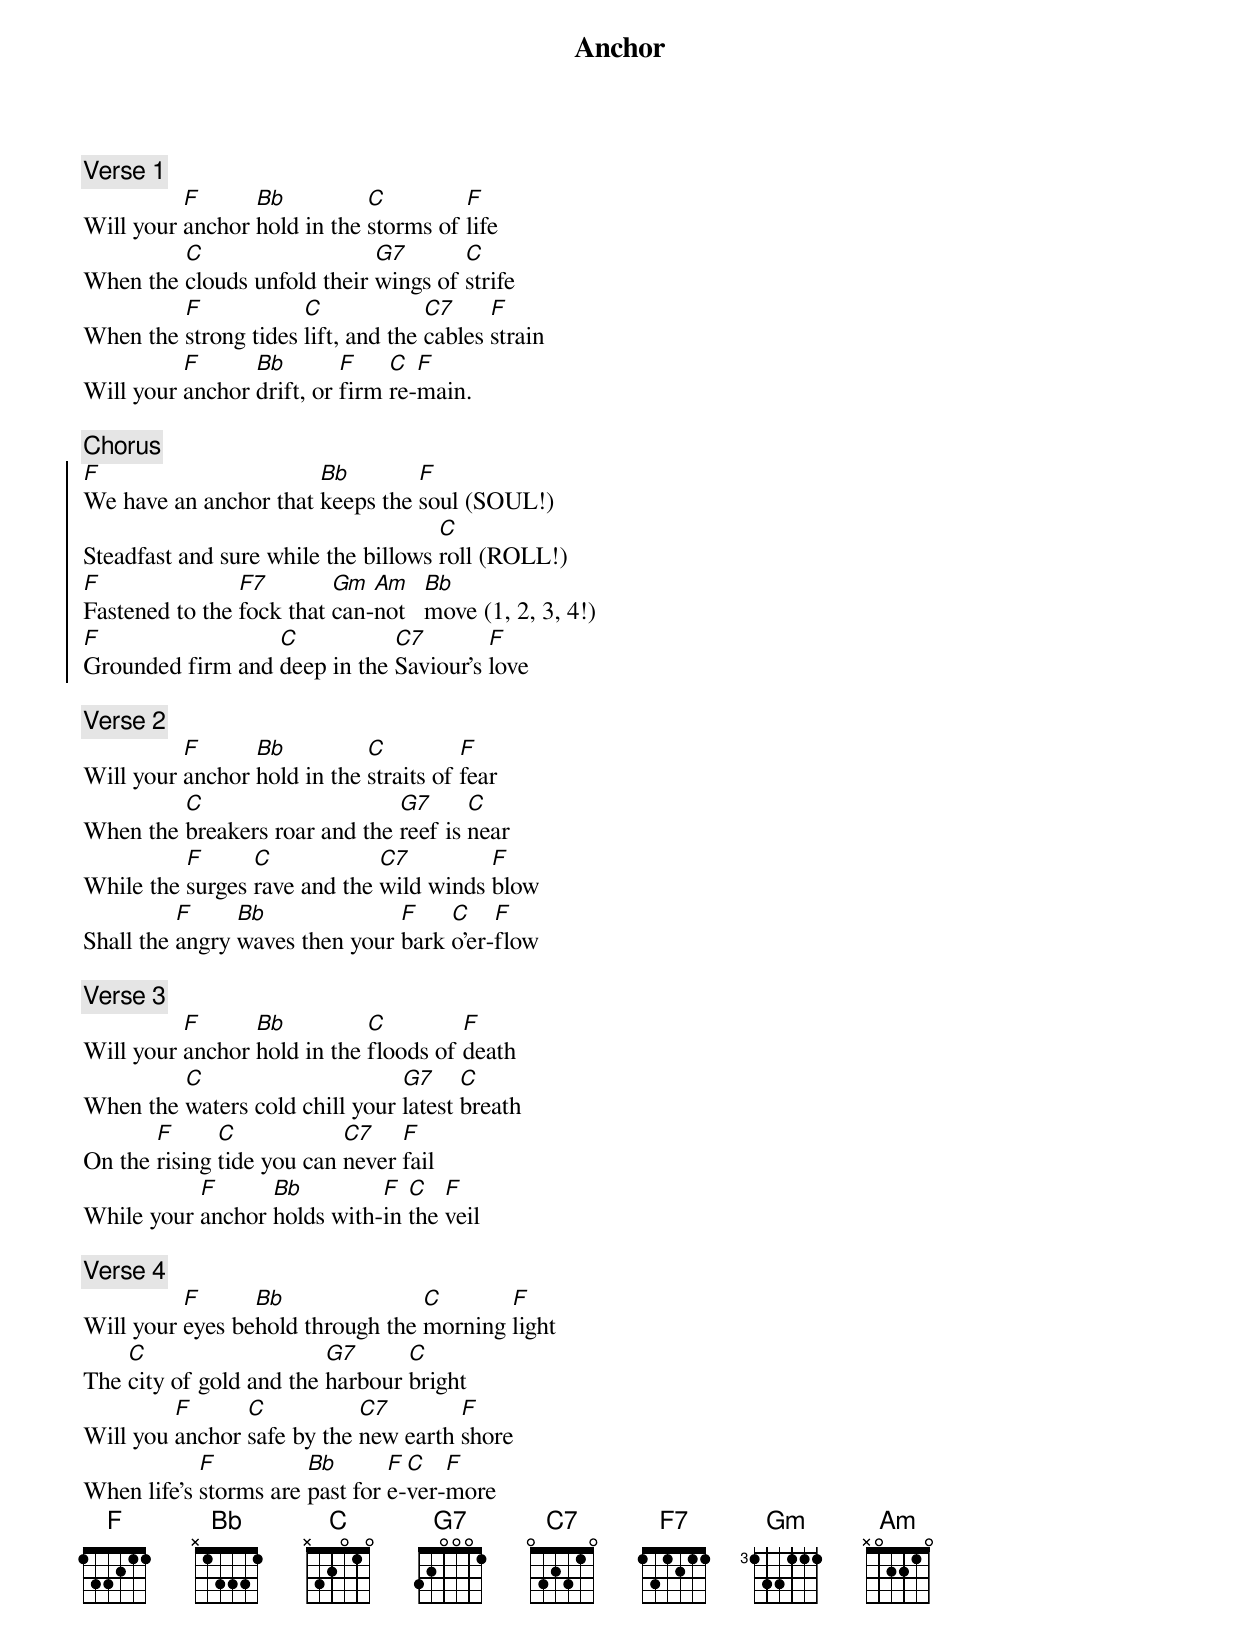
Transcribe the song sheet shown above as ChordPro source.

{t:Anchor}
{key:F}

{c:Verse 1}
Will your [F]anchor [Bb]hold in the [C]storms of [F]life
When the [C]clouds unfold their [G7]wings of [C]strife
When the [F]strong tides [C]lift, and the [C7]cables [F]strain
Will your [F]anchor [Bb]drift, or [F]firm [C]re-[F]main.

{c:Chorus}
{soc}
[F]We have an anchor that [Bb]keeps the [F]soul (SOUL!)
Steadfast and sure while the billows [C]roll (ROLL!)
[F]Fastened to the [F7]fock that [Gm]can-[Am]not   [Bb]move (1, 2, 3, 4!)
[F]Grounded firm and [C]deep in the [C7]Saviour's [F]love
{eoc}

{c:Verse 2}
Will your [F]anchor [Bb]hold in the [C]straits of [F]fear
When the [C]breakers roar and the [G7]reef is [C]near
While the [F]surges [C]rave and the [C7]wild winds [F]blow
Shall the [F]angry [Bb]waves then your [F]bark [C]o'er-[F]flow

{c:Verse 3}
Will your [F]anchor [Bb]hold in the [C]floods of [F]death
When the [C]waters cold chill your [G7]latest [C]breath
On the [F]rising [C]tide you can [C7]never [F]fail
While your [F]anchor [Bb]holds with-[F]in [C]the [F]veil

{c:Verse 4}
Will your [F]eyes be[Bb]hold through the [C]morning [F]light
The [C]city of gold and the [G7]harbour [C]bright
Will you [F]anchor [C]safe by the [C7]new earth [F]shore
When life's [F]storms are [Bb]past for [F]e-[C]ver-[F]more
